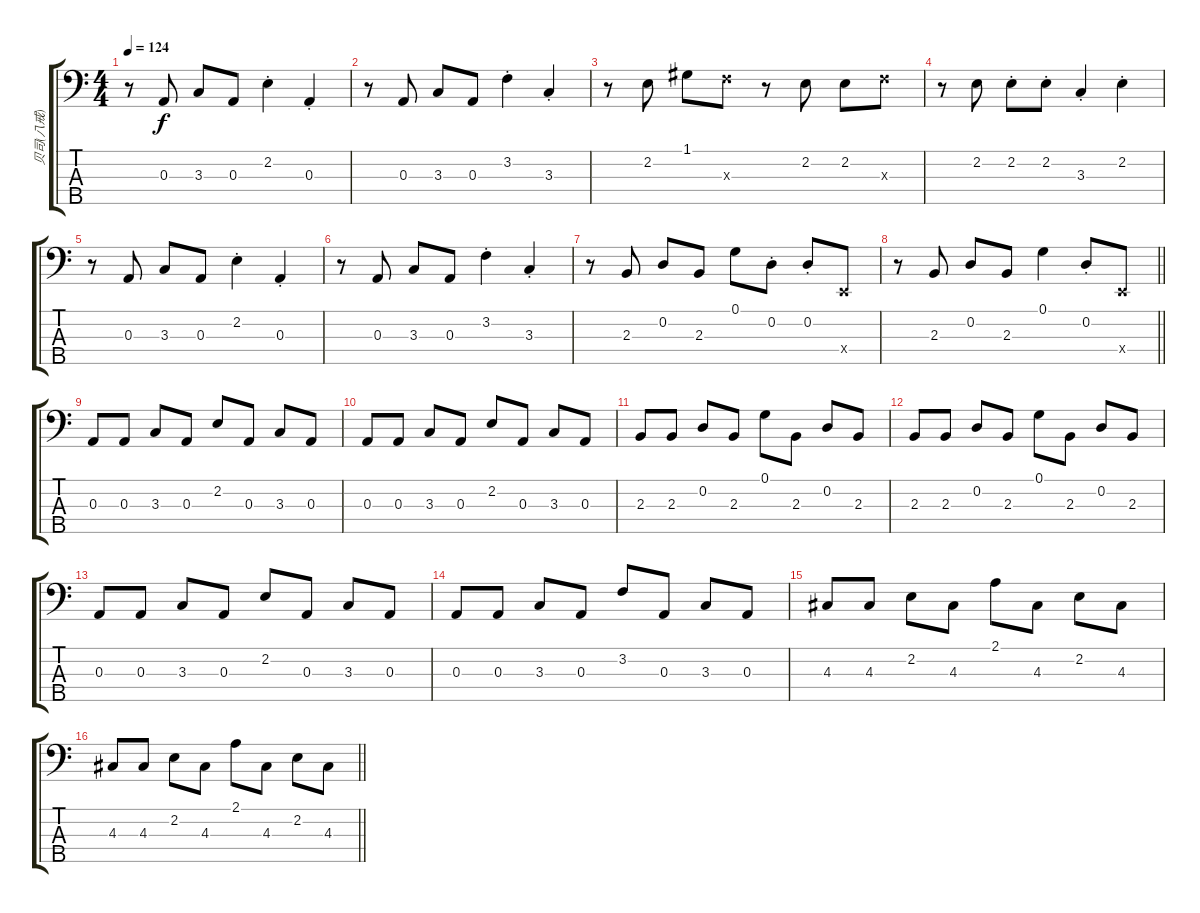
\track ("贝司(八戒)" "贝司(八戒)") {instrument electricbassfinger}
\staff {score tabs}
\tuning (G2 D2 A1 E1 B0) {hide}
\ts (4 4)
\tempo 124
\clef f4
\ks c
r.8{dy f} 0.3.8 3.3.8 0.3.8 2.2{st}.4 0.3{st}.4 |
r.8 0.3.8 3.3.8 0.3.8 3.2{st}.4 3.3{st}.4 |
r.8 2.2.8 1.1.8 8.3{x}.8 r.8 2.2.8 2.2.8 8.3{x}.8 |
r.8 2.2.8 2.2{st}.8 2.2{st}.8 3.3{st}.4 2.2{st}.4 |
r.8 0.3.8 3.3.8 0.3.8 2.2{st}.4 0.3{st}.4 |
r.8 0.3.8 3.3.8 0.3.8 3.2{st}.4 3.3{st}.4 |
r.8 2.3.8 0.2.8 2.3.8 0.1.8 0.2{st}.8 0.2{st}.8 0.4{x}.8 |
\barLineRight lightlight
r.8 2.3.8 0.2.8 2.3.8 0.1.4 0.2{st}.8 0.4{x}.8 |
0.3.8 0.3.8 3.3.8 0.3.8 2.2.8 0.3.8 3.3.8 0.3.8 |
0.3.8 0.3.8 3.3.8 0.3.8 2.2.8 0.3.8 3.3.8 0.3.8 |
2.3.8 2.3.8 0.2.8 2.3.8 0.1.8 2.3.8 0.2.8 2.3.8 |
2.3.8 2.3.8 0.2.8 2.3.8 0.1.8 2.3.8 0.2.8 2.3.8 |
0.3.8 0.3.8 3.3.8 0.3.8 2.2.8 0.3.8 3.3.8 0.3.8 |
0.3.8 0.3.8 3.3.8 0.3.8 3.2.8 0.3.8 3.3.8 0.3.8 |
4.3.8 4.3.8 2.2.8 4.3.8 2.1.8 4.3.8 2.2.8 4.3.8 |
\barLineRight lightlight
4.3.8 4.3.8 2.2.8 4.3.8 2.1.8 4.3.8 2.2.8 4.3.8
